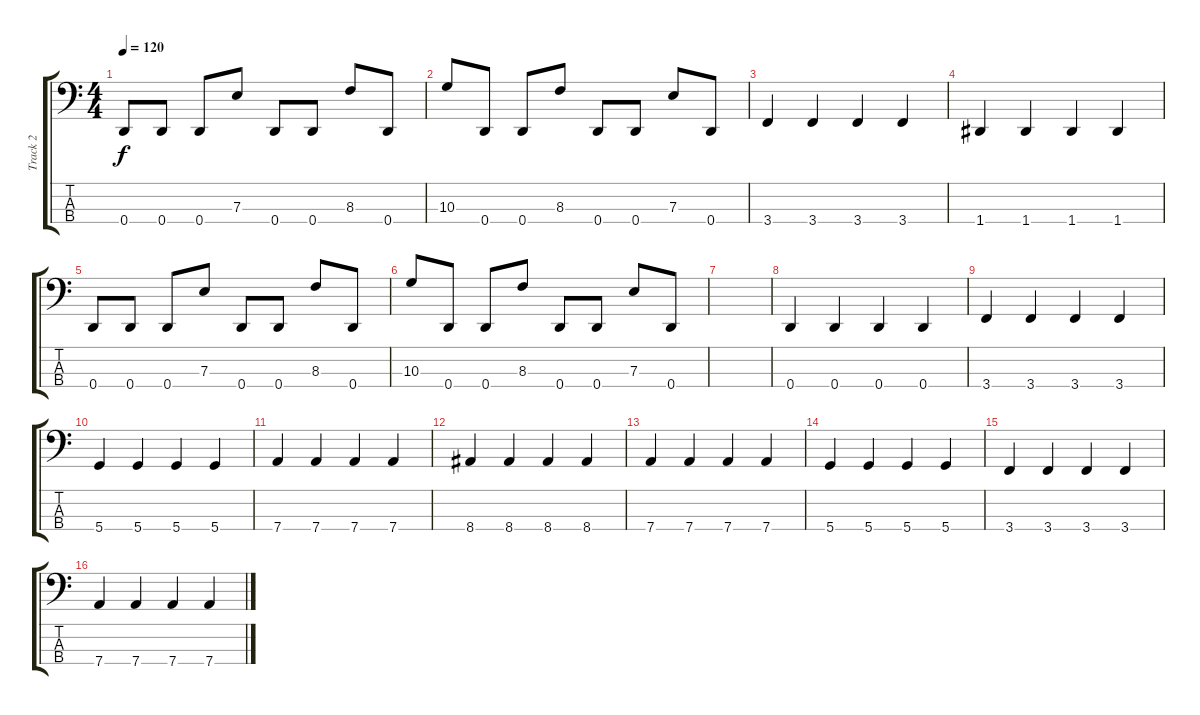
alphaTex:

\track ("Track 2" "Track 2") {instrument electricbassfinger}
\staff {score tabs}
\tuning (G2 D2 A1 D1) {hide}
\ts (4 4)
\tempo 120
\clef f4
\ks c
0.4.8{dy f} 0.4.8 0.4.8 7.3.8 0.4.8 0.4.8 8.3.8 0.4.8 |
10.3.8 0.4.8 0.4.8 8.3.8 0.4.8 0.4.8 7.3.8 0.4.8 |
3.4.4 3.4.4 3.4.4 3.4.4 |
1.4.4 1.4.4 1.4.4 1.4.4 |
0.4.8 0.4.8 0.4.8 7.3.8 0.4.8 0.4.8 8.3.8 0.4.8 |
10.3.8 0.4.8 0.4.8 8.3.8 0.4.8 0.4.8 7.3.8 0.4.8 |
|
0.4.4 0.4.4 0.4.4 0.4.4 |
3.4.4 3.4.4 3.4.4 3.4.4 |
5.4.4 5.4.4 5.4.4 5.4.4 |
7.4.4 7.4.4 7.4.4 7.4.4 |
8.4.4 8.4.4 8.4.4 8.4.4 |
7.4.4 7.4.4 7.4.4 7.4.4 |
5.4.4 5.4.4 5.4.4 5.4.4 |
3.4.4 3.4.4 3.4.4 3.4.4 |
7.4.4 7.4.4 7.4.4 7.4.4
